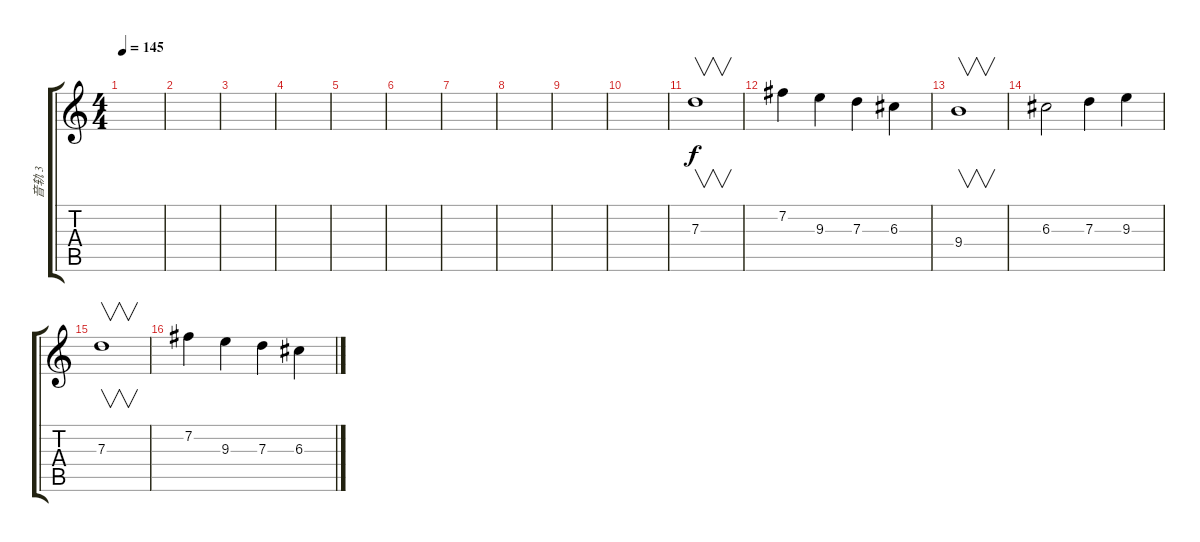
\track ("音轨 3" "音轨 3") {instrument distortionguitar}
\staff {score tabs}
\tuning (E4 B3 G3 D3 A2 E2) {hide}
\ts (4 4)
\tempo 145
\clef g2
\ks c
|
|
|
|
|
|
|
|
|
|
7.3.1{v} |
7.2.4 9.3.4 7.3.4 6.3.4 |
9.4.1{v} |
6.3.2 7.3.4 9.3.4 |
7.3.1{v} |
7.2.4 9.3.4 7.3.4 6.3.4
